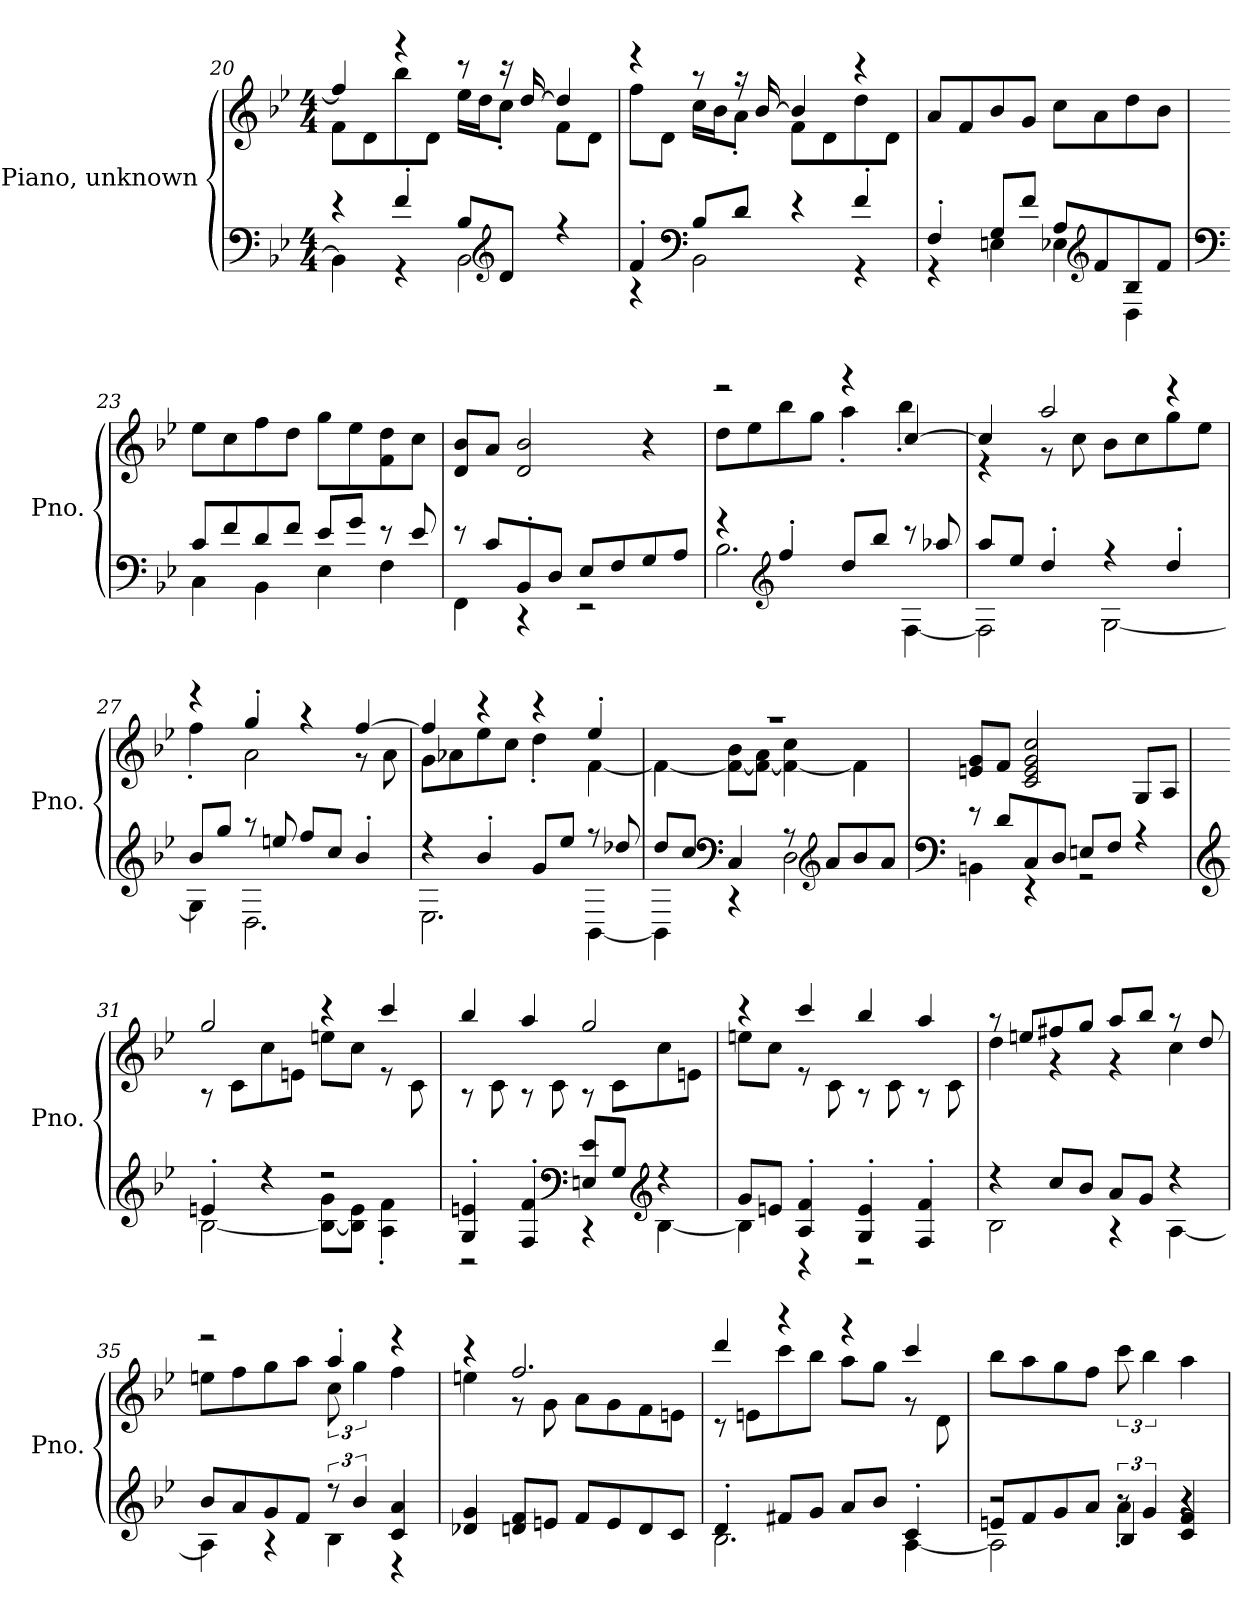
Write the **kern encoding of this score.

**kern	**kern
*part1	*part1
*staff2	*staff1
*I"Piano, unknown	*
*I'Pno.	*
*clefF4	*clefG2
*k[b-e-]	*k[b-e-]
*M4/4	*M4/4
=20	=20
*^	*^
4r	4BB-\]	4ff/]	8f\L
.	.	.	8d\
4f'/	4r	4r	8bb-\
.	.	.	8d\J
8B-/L	2BB-\	8r	16ee-\LL
.	.	.	16dd\J
*clefG2	*	*	*
8d/J	.	16r	8cc'\J
.	.	[16dd/	.
4r	.	4dd/]	8f\L
.	.	.	8d\J
!!LO:LB:g=z	!!
=21	=21	=21	=21
4f'/	4r	4r	8ff\L
.	.	.	8d\J
*clefF4	*	*	*
8B-/L	2BB-\	8r	16cc\LL
.	.	.	16b-\J
8d/J	.	16r	8a'\J
.	.	[16b-/	.
4r	.	4b-/]	8f\L
.	.	.	8d\
4f'/	4r	4r	8dd\
.	.	.	8d\J
*	*	*v	*v
=22	=22	=22
4F'/	4r	8a/L
.	.	8f/
8G/L	4En\	8b-/
8f/J	.	8g/J
8A/L	4E-X\	8cc\L
*clefG2	*	*
8f/	.	8a\
8B-/	4D\	8dd\
8f/J	.	8b-\J
=23	=23	=23
*clefF4	*	*
8c/L	4C\	8ee-\L
8f/	.	8cc\
8d/	4BB-\	8ff\
8f/J	.	8dd\J
8e-/L	4E-\	8gg\L
8g/J	.	8ee-\
8r	4F\	8f\ 8dd\
8e-/	.	8cc\J
=24	=24	=24
8r	4FF\	8d/ 8b-/L
8c/L	.	8a/J
8BB-'/	4r	2d/ 2b-/
8D/J	.	.
8E-/L	2r	.
8F/	.	.
8G/	.	4r
8A/J	.	.
!!LO:PB:g=z
=25	=25	=25
*	*	*^
4r	2.B-\	2r	8dd\L
.	.	.	8ee-\
*clefG2	*	*	*
4ff'/	.	.	8bb-\
.	.	.	8gg\J
8dd/L	.	4r	4aa'\
8bb-/J	.	.	.
8r	[4F\	[4cc/	4bb-'\
8aa-X/	.	.	.
=26	=26	=26	=26
8aa/L	2F\]	4cc/]	4r
8ee-/J	.	.	.
4dd'/	.	2aa/	8r
.	.	.	8cc\
4r	[2G\	.	8b-\L
.	.	.	8cc\
4dd'/	.	4r	8gg\
.	.	.	8ee-\J
=27	=27	=27	=27
8b-/L	4G\]	4r	4ff'\
8gg/J	.	.	.
8r	2.D\	4gg'/	2a\
8een/	.	.	.
8ff/L	.	4r	.
8cc/J	.	.	.
4b-'/	.	[4ff/	8r
.	.	.	8a\
=28	=28	=28	=28
4r	2.E-\	4ff/]	8g\L
.	.	.	8a-X\
4b-'/	.	4r	8ee-\
.	.	.	8cc\J
8g/L	.	4r	4dd'\
8ee-/J	.	.	.
8r	[4BB-\	4ee-'/	[4f\
8dd-X/	.	.	.
!!LO:LB:g=z	!!
=29	=29	=29	=29
8dd/L	4BB-\]	1r	4f\_
8cc/J	.	.	.
*clefF4	*	*	*
4C/	4r	.	8f\_ 8b-\L
.	.	.	8f\_ 8a\J
8r	2D\	.	4f\_ 4cc\
*clefG2	*	*	*
8a/L	.	.	.
8b-/	.	.	4f\]
8a/J	.	.	.
*	*	*v	*v
=30	=30	=30
*clefF4	*	*
8r	4BBn\	8en/ 8g/L
8d/L	.	8f/J
8C/	4r	2c/ 2e/ 2g/ 2cc/
8D/J	.	.
8En/L	2r	.
8F/J	.	.
4r	.	8G/L
.	.	8A/J
=31	=31	=31
*clefG2	*	*
*	*	*^
4en'/	[2B-\	2gg/	8r
.	.	.	8c\L
4r	.	.	8cc\
.	.	.	8en\J
2r	8B-\_ 8g\L	4r	8een\L
.	8B-\] 8e\J	.	8cc\J
.	4A\' 4f\'	4ccc/	8r
.	.	.	8c\
!!LO:LB:g=z	!!
=32	=32	=32	=32
4G/' 4en/'	2r	4bb-/	8r
.	.	.	8c\
4F/' 4f/'	.	4aa/	8r
.	.	.	8c\
*clefF4	*	*	*
8En/ 8e/L	4r	2gg/	8r
8G/J	.	.	8c\L
*clefG2	*	*	*
4r	[4B-\	.	8cc\
.	.	.	8en\J
=33	=33	=33	=33
8g/L	4B-\]	4r	8een\L
8en/J	.	.	8cc\J
4A/' 4f/'	4r	4ccc/	8r
.	.	.	8c\
4G/' 4e/'	2r	4bb-/	8r
.	.	.	8c\
4F/' 4f/'	.	4aa/	8r
.	.	.	8c\
=34	=34	=34	=34
4r	2B-\	8r	4dd\
.	.	8een/L	.
8cc/L	.	8ff#X/	4r
8b-/J	.	8gg/J	.
8a/L	4r	8aa/L	4r
8g/J	.	8bb-/J	.
4r	[4A\	8r	4cc\
.	.	8dd/	.
=35	=35	=35	=35
8b-/L	4A\]	2r	8een\L
8a/	.	.	8ff\
8g/	4r	.	8gg\
8f/J	.	.	8aa\J
12r	4B-\	4aa'/	12cc\
6b-/	.	.	6gg\
4c/ 4a/	4r	4r	4ff\
*v	*v	*	*
!!LO:LB:g=z	!!
=36	=36	=36
4d-X/ 4g/	4r	4een\
8dn/ 8f/L	2.ff/	8r
8en/J	.	8g\
8f/L	.	8a\L
8e/	.	8g\
8d/	.	8f\
8c/J	.	8en\J
=37	=37	=37
*^	*	*
4d'/	2.B-\	4ddd/	8r
.	.	.	8en\L
8f#X/L	.	4r	8ccc\
8g/J	.	.	8bb-\J
8a/L	.	4r	8aa\L
8b-/J	.	.	8gg\J
4c'/	[4A\	4ccc/	8r
.	.	.	8d\
*	*	*v	*v
=38	=38	=38
*	*^	*
8en/L	2A\]	2r	8bb-\L
8f/	.	.	8aa\
8g/	.	.	8gg\
8a/J	.	.	8ff\J
12r	4a'\	4B-/	12ccc\
6g/	.	.	6bb-\
4c/ 4f/	4r	4r	4aa\
*v	*v	*v	*
=	=
*-	*-
